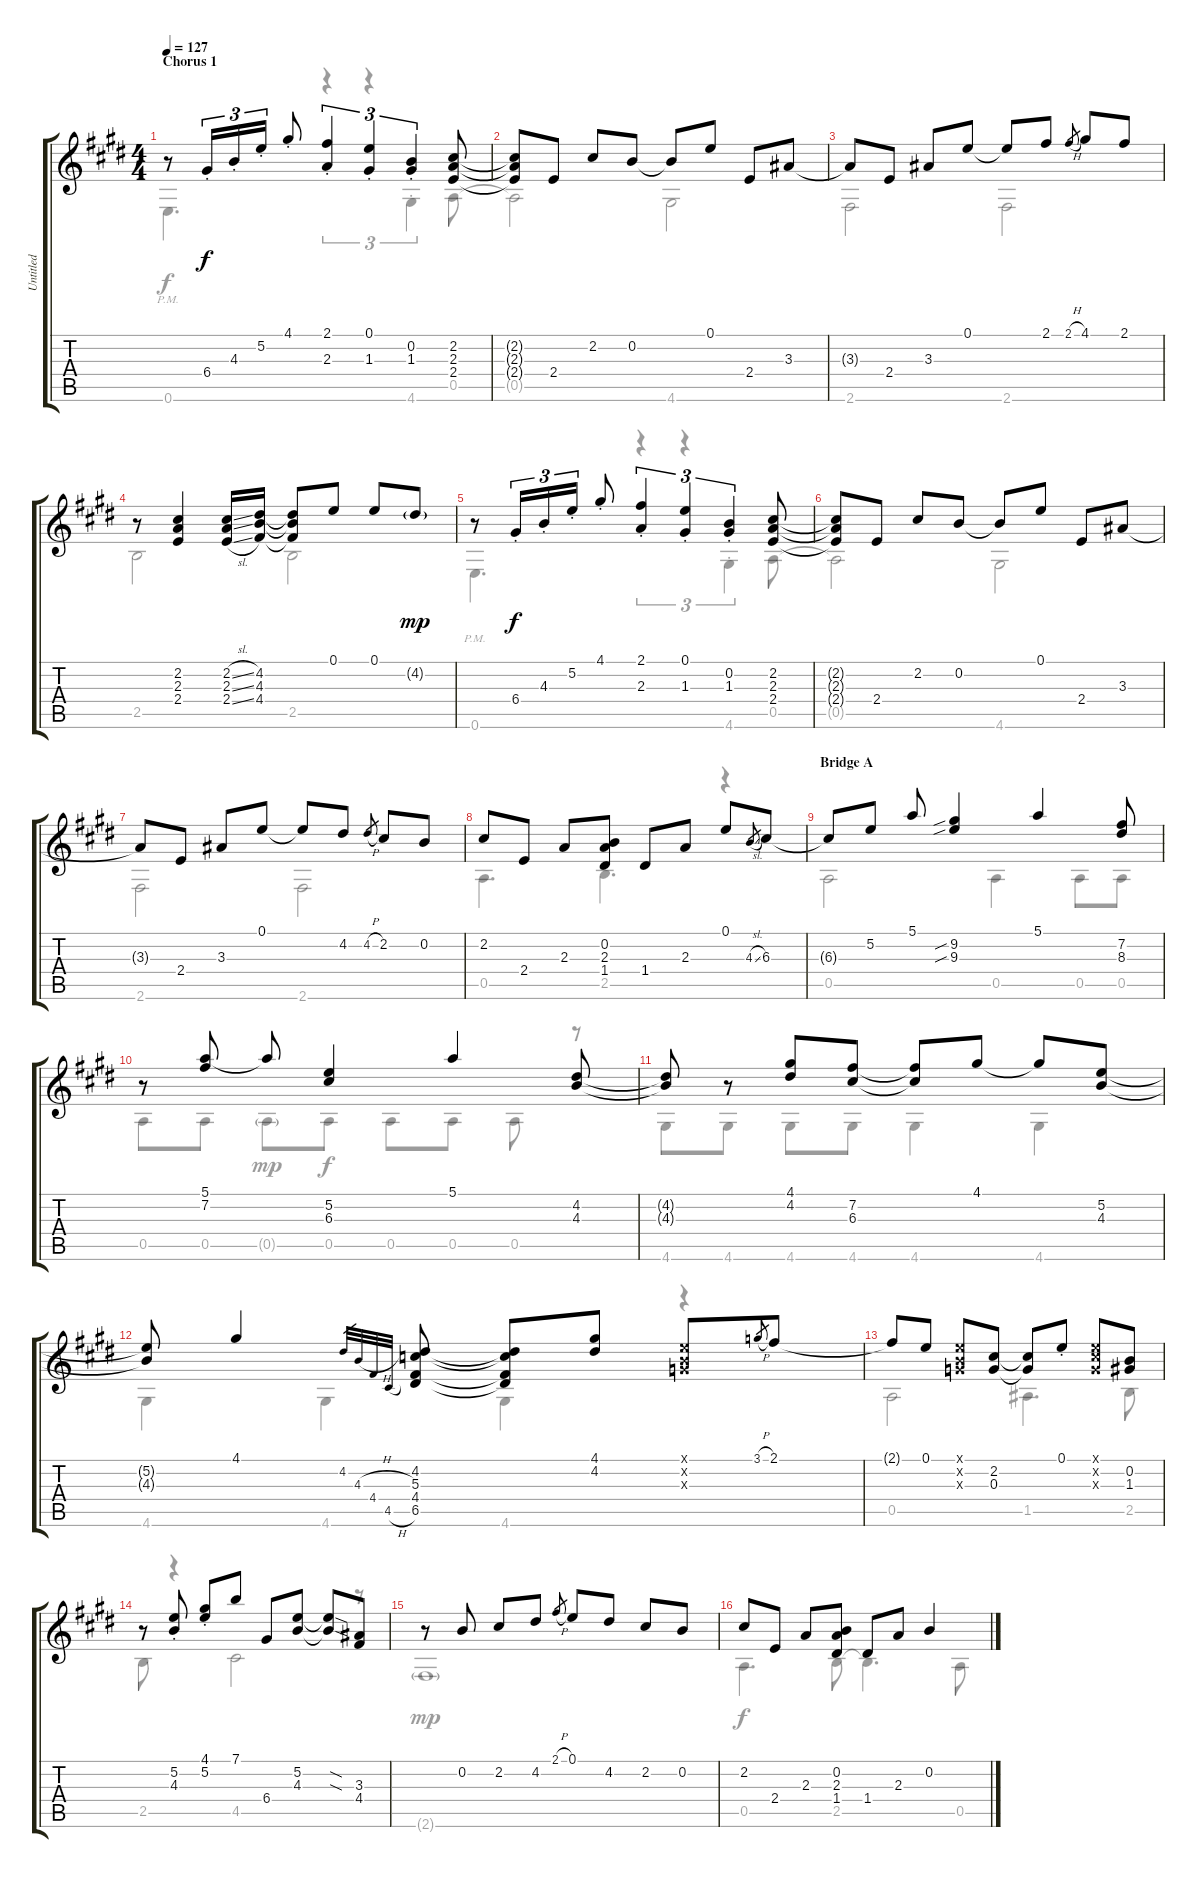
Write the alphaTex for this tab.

\track ("Untitled" "Untitled") {instrument acousticguitarnylon}
\staff {score tabs}
\tuning (E4 B3 G3 D3 A2 E2) {hide}
\voice
\ts (4 4)
\section ("" "Chorus 1")
\tempo 127
\clef g2
\ks c#minor
r.8{dy f} 6.4{st}.16{tu (3 2)} 4.3{st}.16{tu (3 2)} 5.2{st}.16{tu (3 2)} 4.1{st}.8 (2.1{st} 2.3{st}).4{tu (3 2)} (0.1{st} 1.3{st}).4{tu (3 2)} (0.2{st} 1.3{st}).4{tu (3 2)} (2.2 2.3 2.4).8 |
\ks e
(2.2{t} 2.3{t} 2.4{t}).8 2.4.8 2.2.8 0.2.8 0.2{t}.8 0.1.8 2.4.8 3.3.8 |
\ks c#minor
3.3{t}.8 2.4.8 3.3.8 0.1.8 0.1{t}.8 2.1.8 2.1{h}.8{gr} 4.1.8 2.1.8 |
r.8 (2.2 2.3 2.4).4 (2.2{sl} 2.3{sl} 2.4{sl}).16 (4.2 4.3 4.4).16 (4.2{t} 4.3{t} 4.4{t}).8 0.1.8 0.1.8 4.2{g}.8{dy mp} |
\ks e
r.8 6.4{st}.16{tu (3 2) dy f} 4.3{st}.16{tu (3 2)} 5.2{st}.16{tu (3 2)} 4.1{st}.8 (2.1{st} 2.3{st}).4{tu (3 2)} (0.1{st} 1.3{st}).4{tu (3 2)} (0.2{st} 1.3{st}).4{tu (3 2)} (2.2 2.3 2.4).8 |
\ks c#minor
(2.2{t} 2.3{t} 2.4{t}).8 2.4.8 2.2.8 0.2.8 0.2{t}.8 0.1.8 2.4.8 3.3.8 |
3.3{t}.8 2.4.8 3.3.8 0.1.8 0.1{t}.8 4.2.8 4.2{h}.8{gr} 2.2.8 0.2.8 |
\ks e
2.2.8 2.4.8 2.3.8 (0.2 2.3 1.4).8 1.4.8 2.3.8 0.1.8 4.3{sl}.8{gr} 6.3.8 |
\section ("" "Bridge A")
\ks c#minor
6.3{t}.8 5.2.8 5.1.8 (9.2{sib} 9.3{sib}).4 5.1.4 (7.2 8.3).8 |
r.8 (5.1 7.2).8 5.1{t}.8 (5.2 6.3).4 5.1.4 (4.2 4.3).8 |
\ks e
(4.2{t} 4.3{t}).8 r.8 (4.1 4.2).8 (7.2 6.3).8 (7.2{t} 6.3{t}).8 4.1.8 4.1{t}.8 (5.2 4.3).8 |
\ks c#minor
(5.2{t} 4.3{t}).8 4.1.4 4.2.32{gr} 4.3{h}.32{gr} 4.4.32{gr} 4.5{h}.32{gr} (4.2 5.3 4.4 6.5).8 (4.2{t} 5.3{t} 4.4{t} 6.5{t}).8 (4.1 4.2).8 (0.1{x} 0.2{x} 0.3{x}).8 3.1{h}.8{gr} 2.1.8 |
2.1{t}.8 0.1.8 (0.1{x} 0.2{x} 0.3{x}).8 (2.2 0.3).8 (2.2{t} 0.3{t}).8 0.1{st}.8 (0.1{x} 2.2{x} 0.3{x}).8 (0.2 1.3).8 |
\ks e
r.8 (5.2{st} 4.3{st}).8 (4.1{st} 5.2{st}).8 7.1.8 6.4.8 (5.2 4.3).8 (5.2{sod t} 4.3{sod t}).8 (3.3 4.4).8 |
\ks c#minor
r.8 0.2.8 2.2.8 4.2.8 2.1{h}.8{gr} 0.1.8 4.2.8 2.2.8 0.2.8 |
2.2.8 2.4.8 2.3.8 (0.2 2.3 1.4).8 1.4.8 2.3.8 0.2.4
\voice
\clef g2
\ottava regular
\simile none
\ks c#minor
0.6{pm}.4{d dy f} r.4{tu (3 2)} r.4{tu (3 2)} 4.6{st}.4{tu (3 2)} 0.5.8 |
\ks e
0.5{t}.2 4.6.2 |
\ks c#minor
2.6.2 2.6.2 |
2.5.2 2.5.2 |
\ks e
0.6{pm}.4{d} r.4{tu (3 2)} r.4{tu (3 2)} 4.6{st}.4{tu (3 2)} 0.5.8 |
\ks c#minor
0.5{t}.2 4.6.2 |
2.6.2 2.6.2 |
\ks e
0.5.4{d} 2.5.4{d} r.4 |
\ks c#minor
0.5.2 0.5.4 0.5.8 0.5.8 |
0.5.8 0.5.8 0.5{g}.8{dy mp} 0.5.8{dy f} 0.5.8 0.5.8 0.5.8 r.8 |
\ks e
4.6.8 4.6.8 4.6.8 4.6.8 4.6.4 4.6.4 |
\ks c#minor
4.6.4 4.6.4 4.6.4 r.4 |
0.5.2 1.5.4{d} 2.5.8 |
\ks e
2.5.8 r.4 4.5.2 r.8 |
\ks c#minor
2.6{g}.1{dy mp} |
0.5.4{d dy f} 2.5.8 2.5{t}.4{d} 0.5.8
